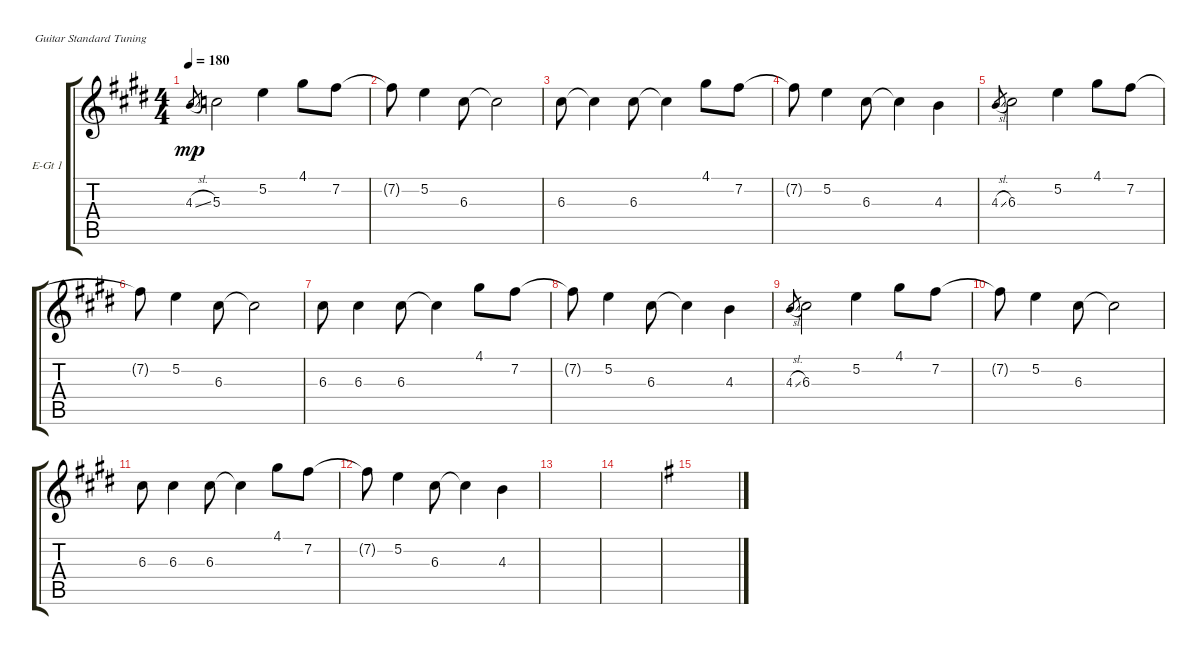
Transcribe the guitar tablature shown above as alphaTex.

\defaultSystemsLayout 4
\bracketExtendMode groupsimilarinstruments
\firstSystemTrackNameOrientation horizontal
\otherSystemsTrackNameOrientation horizontal
\track ("Electric Guitar 1" "E-Gt 1") {instrument electricguitarclean}
\staff {score tabs}
\tuning (E4 B3 G3 D3 A2 E2)
\ts (4 4)
\tempo 180
\clef g2
\ks c#minor
4.3{sl}.8{gr dy mp} 5.3.2 5.2.4 4.1.8 7.2.8 |
7.2{t}.8 5.2.4 6.3.8 6.3{t}.2 |
6.3.8 6.3{t}.4 6.3.8 6.3{t}.4 4.1.8 7.2.8 |
7.2{t}.8 5.2.4 6.3.8 6.3{t}.4 4.3.4 |
4.3{sl}.8{gr} 6.3.2 5.2.4 4.1.8 7.2.8 |
7.2{t}.8 5.2.4 6.3.8 6.3{t}.2 |
6.3.8 6.3.4 6.3.8 6.3{t}.4 4.1.8 7.2.8 |
7.2{t}.8 5.2.4 6.3.8 6.3{t}.4 4.3.4 |
4.3{sl}.8{gr} 6.3.2 5.2.4 4.1.8 7.2.8 |
7.2{t}.8 5.2.4 6.3.8 6.3{t}.2 |
6.3.8 6.3.4 6.3.8 6.3{t}.4 4.1.8 7.2.8 |
7.2{t}.8 5.2.4 6.3.8 6.3{t}.4 4.3.4 |
|
|
\ks g
